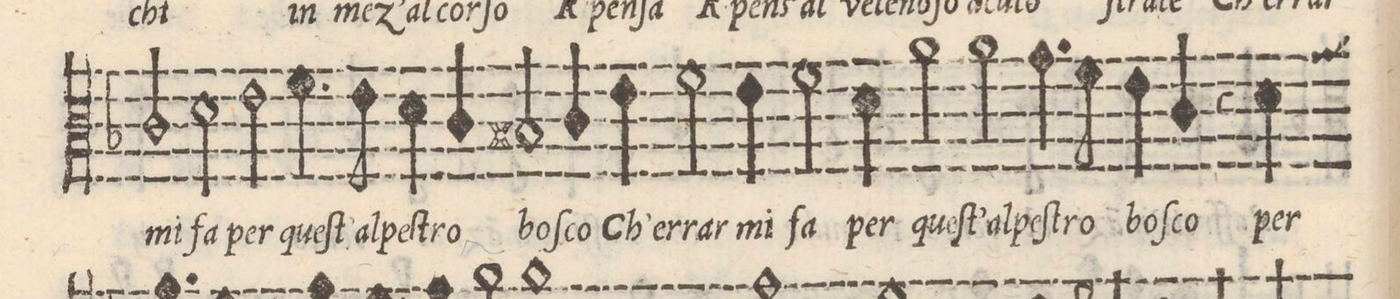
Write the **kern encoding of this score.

**kern	**text
*I"QVINTO	*
*clefC3	*
*k[b-]	*
*met(C)	*
*M2/1	*
2c/	mi
2d\	fa
2e\	per
=19-	=19-
4.f\	que-
8e\	-ſt'_al-
4d\	-pe-
4c/	-ſtro
2Bn/	bo-
4c/	-ſco
4e\	Ch'er-
=20-	=20-
2f\	-rar
4e\	mi
2f\	fa
4d\	per
2a\	que-
=21-	=21-
2a\	-ſt'_al-
4.g\	-pe-
8f\	-ſtro
4e\	bo-
4c/	-ſco
4r	.
4d\	per
=22-	=22-
*-	*-
